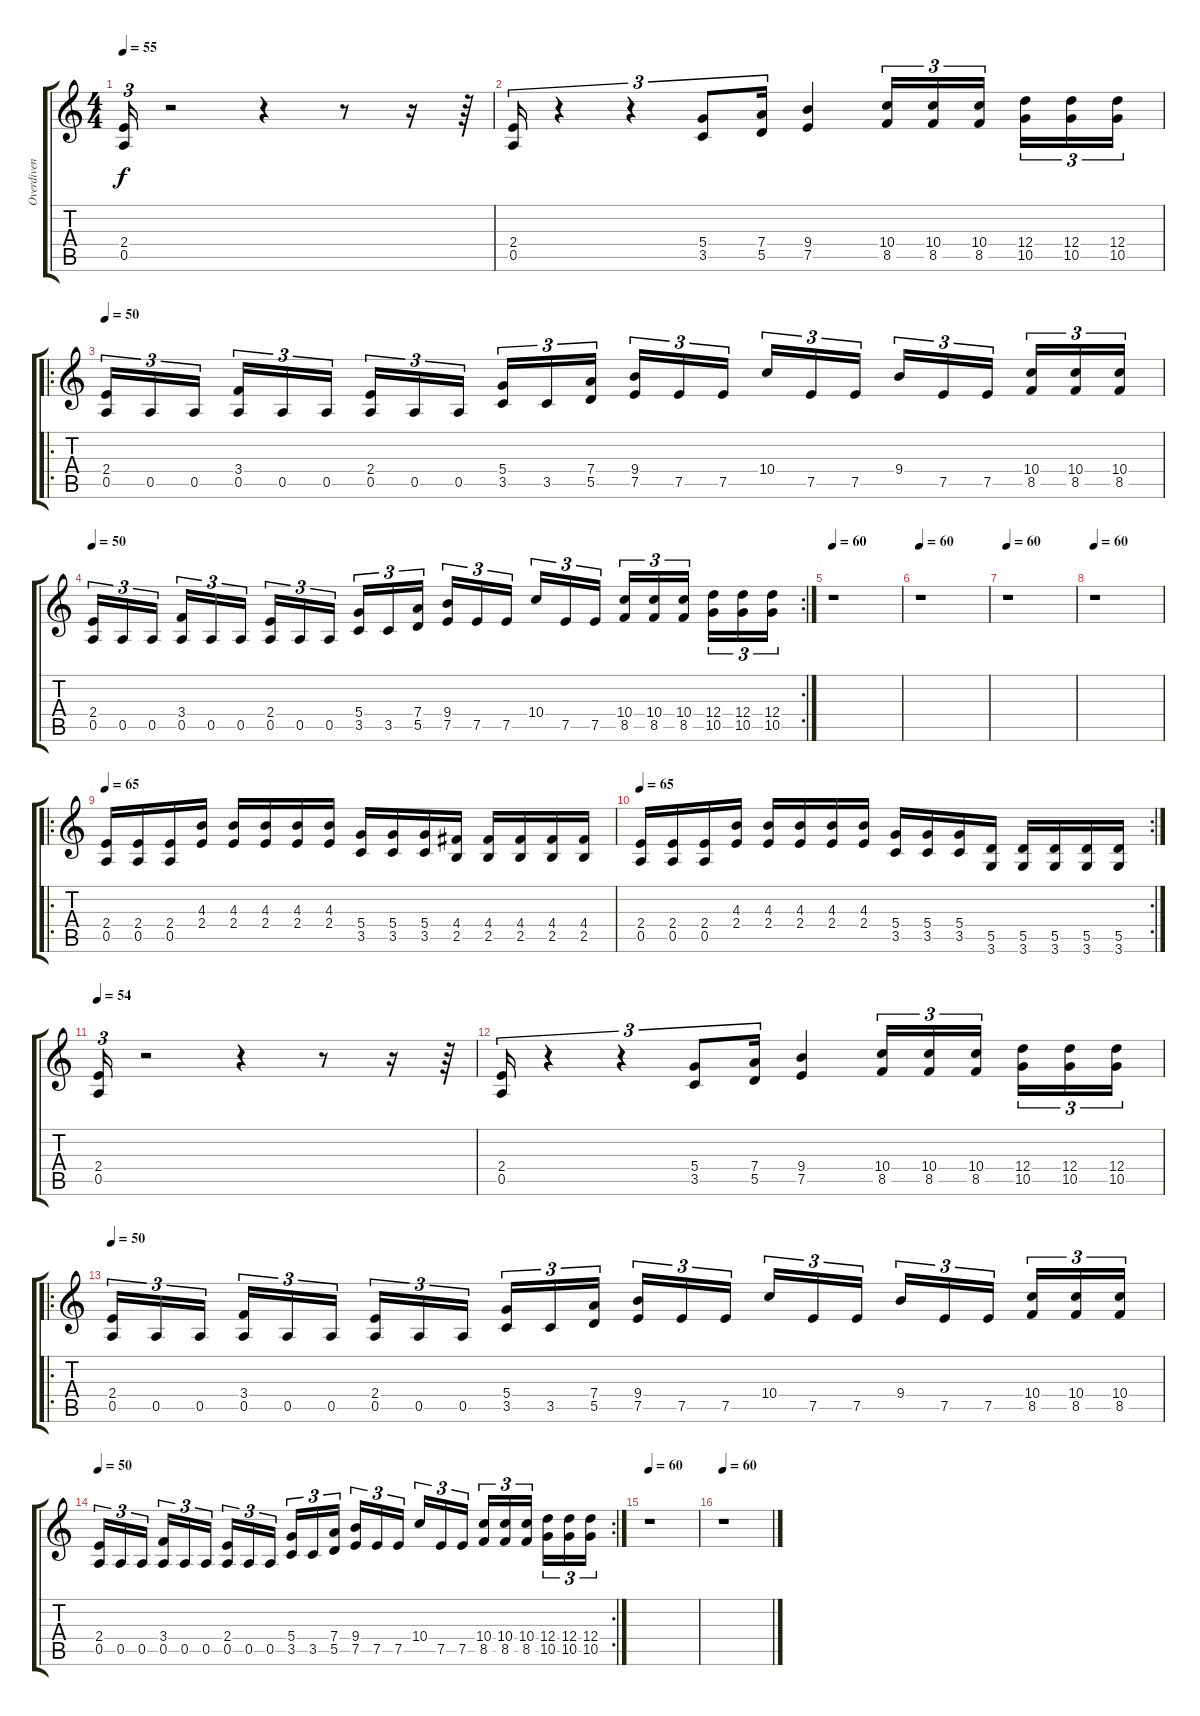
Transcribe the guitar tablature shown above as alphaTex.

\track ("Overdiven Guitar 2" "Overdiven ") {instrument overdrivenguitar}
\staff {score tabs}
\tuning (E4 B3 G3 D3 A2 E2) {hide}
\ts (4 4)
\tempo 55
\clef g2
\ks c
(2.4 0.5).16{tu (3 2) dy f} r.2 r.4 r.8 r.16 r.64 |
(2.4 0.5).16{tu (3 2)} r.4{tu (3 2)} r.4{tu (3 2)} (5.4 3.5).8{tu (3 2)} (7.4 5.5).16{tu (3 2)} (9.4 7.5).4 (10.4 8.5).16{tu (3 2)} (10.4 8.5).16{tu (3 2)} (10.4 8.5).16{tu (3 2)} (12.4 10.5).16{tu (3 2)} (12.4 10.5).16{tu (3 2)} (12.4 10.5).16{tu (3 2)} |
\ro
\tempo 50
(2.4 0.5).16{tu (3 2)} 0.5.16{tu (3 2)} 0.5.16{tu (3 2)} (3.4 0.5).16{tu (3 2)} 0.5.16{tu (3 2)} 0.5.16{tu (3 2)} (2.4 0.5).16{tu (3 2)} 0.5.16{tu (3 2)} 0.5.16{tu (3 2)} (5.4 3.5).16{tu (3 2)} 3.5.16{tu (3 2)} (7.4 5.5).16{tu (3 2)} (9.4 7.5).16{tu (3 2)} 7.5.16{tu (3 2)} 7.5.16{tu (3 2)} 10.4.16{tu (3 2)} 7.5.16{tu (3 2)} 7.5.16{tu (3 2)} 9.4.16{tu (3 2)} 7.5.16{tu (3 2)} 7.5.16{tu (3 2)} (10.4 8.5).16{tu (3 2)} (10.4 8.5).16{tu (3 2)} (10.4 8.5).16{tu (3 2)} |
\rc 2
\tempo 50
(2.4 0.5).16{tu (3 2)} 0.5.16{tu (3 2)} 0.5.16{tu (3 2)} (3.4 0.5).16{tu (3 2)} 0.5.16{tu (3 2)} 0.5.16{tu (3 2)} (2.4 0.5).16{tu (3 2)} 0.5.16{tu (3 2)} 0.5.16{tu (3 2)} (5.4 3.5).16{tu (3 2)} 3.5.16{tu (3 2)} (7.4 5.5).16{tu (3 2)} (9.4 7.5).16{tu (3 2)} 7.5.16{tu (3 2)} 7.5.16{tu (3 2)} 10.4.16{tu (3 2)} 7.5.16{tu (3 2)} 7.5.16{tu (3 2)} (10.4 8.5).16{tu (3 2)} (10.4 8.5).16{tu (3 2)} (10.4 8.5).16{tu (3 2)} (12.4 10.5).16{tu (3 2)} (12.4 10.5).16{tu (3 2)} (12.4 10.5).16{tu (3 2)} |
\tempo 60
r.1 |
\tempo 60
r.1 |
\tempo 60
r.1 |
\tempo 60
r.1 |
\ro
\tempo 60
\tempo 65
(2.4 0.5).16 (2.4 0.5).16 (2.4 0.5).16 (4.3 2.4).16 (4.3 2.4).16 (4.3 2.4).16 (4.3 2.4).16 (4.3 2.4).16 (5.4 3.5).16 (5.4 3.5).16 (5.4 3.5).16 (4.4 2.5).16 (4.4 2.5).16 (4.4 2.5).16 (4.4 2.5).16 (4.4 2.5).16 |
\rc 2
\tempo 60
\tempo 65
(2.4 0.5).16 (2.4 0.5).16 (2.4 0.5).16 (4.3 2.4).16 (4.3 2.4).16 (4.3 2.4).16 (4.3 2.4).16 (4.3 2.4).16 (5.4 3.5).16 (5.4 3.5).16 (5.4 3.5).16 (5.5 3.6).16 (5.5 3.6).16 (5.5 3.6).16 (5.5 3.6).16 (5.5 3.6).16 |
\tempo 54
(2.4 0.5).16{tu (3 2)} r.2 r.4 r.8 r.16 r.64 |
(2.4 0.5).16{tu (3 2)} r.4{tu (3 2)} r.4{tu (3 2)} (5.4 3.5).8{tu (3 2)} (7.4 5.5).16{tu (3 2)} (9.4 7.5).4 (10.4 8.5).16{tu (3 2)} (10.4 8.5).16{tu (3 2)} (10.4 8.5).16{tu (3 2)} (12.4 10.5).16{tu (3 2)} (12.4 10.5).16{tu (3 2)} (12.4 10.5).16{tu (3 2)} |
\ro
\tempo 50
(2.4 0.5).16{tu (3 2)} 0.5.16{tu (3 2)} 0.5.16{tu (3 2)} (3.4 0.5).16{tu (3 2)} 0.5.16{tu (3 2)} 0.5.16{tu (3 2)} (2.4 0.5).16{tu (3 2)} 0.5.16{tu (3 2)} 0.5.16{tu (3 2)} (5.4 3.5).16{tu (3 2)} 3.5.16{tu (3 2)} (7.4 5.5).16{tu (3 2)} (9.4 7.5).16{tu (3 2)} 7.5.16{tu (3 2)} 7.5.16{tu (3 2)} 10.4.16{tu (3 2)} 7.5.16{tu (3 2)} 7.5.16{tu (3 2)} 9.4.16{tu (3 2)} 7.5.16{tu (3 2)} 7.5.16{tu (3 2)} (10.4 8.5).16{tu (3 2)} (10.4 8.5).16{tu (3 2)} (10.4 8.5).16{tu (3 2)} |
\rc 2
\tempo 50
(2.4 0.5).16{tu (3 2)} 0.5.16{tu (3 2)} 0.5.16{tu (3 2)} (3.4 0.5).16{tu (3 2)} 0.5.16{tu (3 2)} 0.5.16{tu (3 2)} (2.4 0.5).16{tu (3 2)} 0.5.16{tu (3 2)} 0.5.16{tu (3 2)} (5.4 3.5).16{tu (3 2)} 3.5.16{tu (3 2)} (7.4 5.5).16{tu (3 2)} (9.4 7.5).16{tu (3 2)} 7.5.16{tu (3 2)} 7.5.16{tu (3 2)} 10.4.16{tu (3 2)} 7.5.16{tu (3 2)} 7.5.16{tu (3 2)} (10.4 8.5).16{tu (3 2)} (10.4 8.5).16{tu (3 2)} (10.4 8.5).16{tu (3 2)} (12.4 10.5).16{tu (3 2)} (12.4 10.5).16{tu (3 2)} (12.4 10.5).16{tu (3 2)} |
\tempo 60
r.1 |
\tempo 60
r.1
